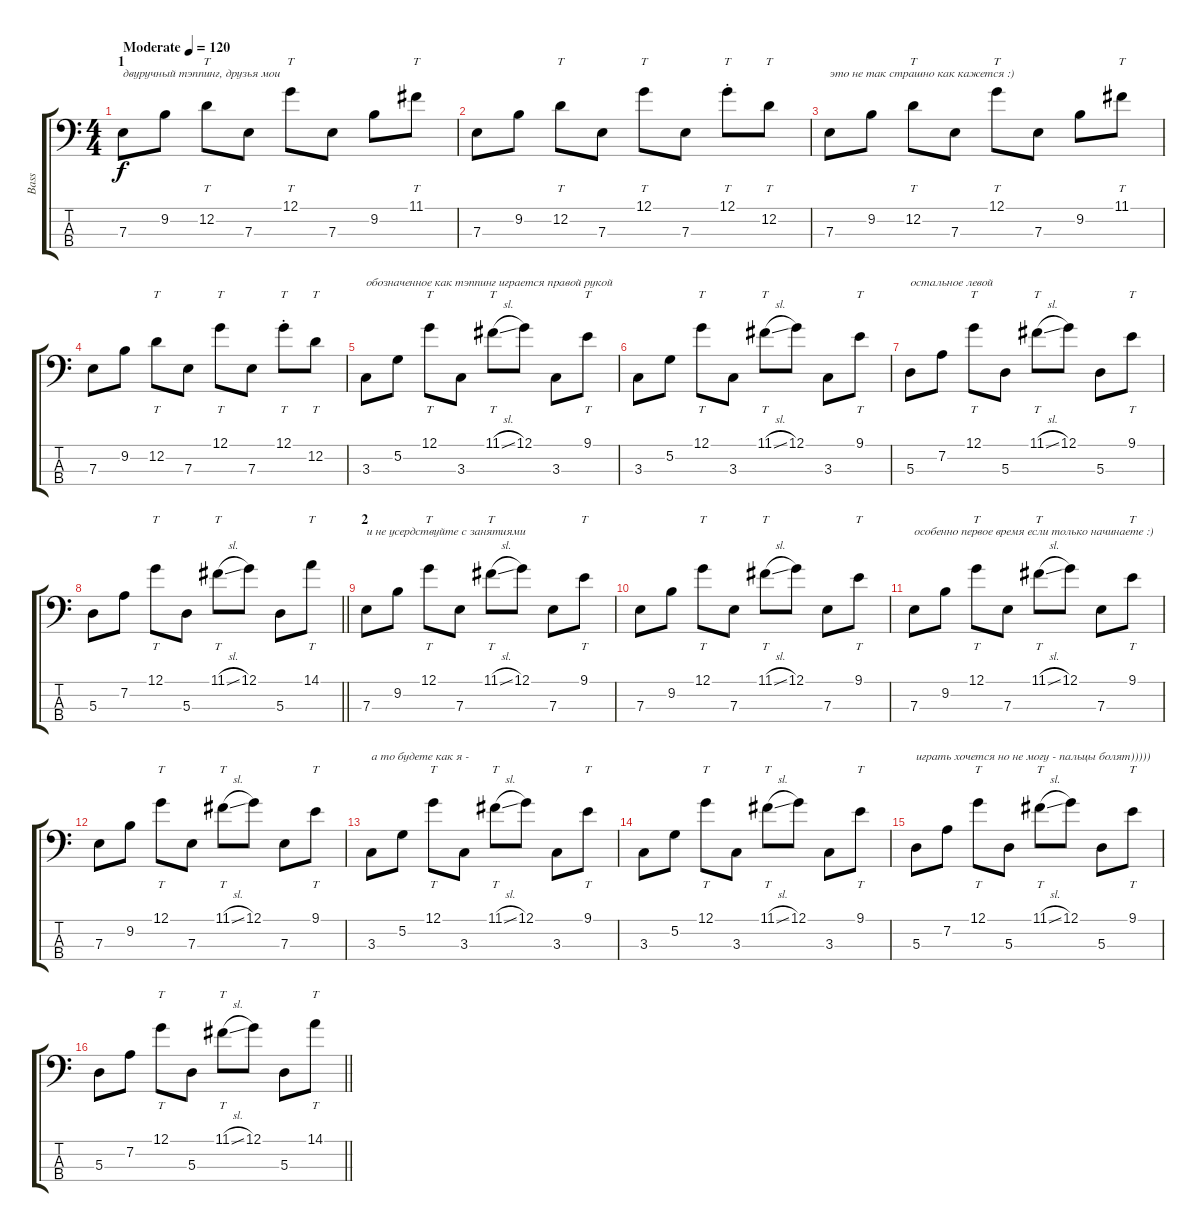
\track ("Bass" "Bass") {instrument electricbassfinger}
\staff {score tabs}
\tuning (G2 D2 A1 E1) {hide}
\ts (4 4)
\section ("" "1")
\tempo (120 "Moderate")
\clef f4
\ks c
7.3.8{txt "двуручный тэппинг, друзья мои" dy f instrument electricbassfinger} 9.2.8 12.2.8{tt} 7.3.8 12.1.8{tt} 7.3.8 9.2.8 11.1.8{tt} |
7.3.8 9.2.8 12.2.8{tt} 7.3.8 12.1.8{tt} 7.3.8 12.1{st}.8{tt} 12.2.8{tt} |
7.3.8{txt "это не так страшно как кажется :)"} 9.2.8 12.2.8{tt} 7.3.8 12.1.8{tt} 7.3.8 9.2.8 11.1.8{tt} |
7.3.8 9.2.8 12.2.8{tt} 7.3.8 12.1.8{tt} 7.3.8 12.1{st}.8{tt} 12.2.8{tt} |
3.3.8{txt "обозначенное как тэппинг играется правой рукой"} 5.2.8 12.1.8{tt} 3.3.8 11.1{sl}.8{tt} 12.1.8 3.3.8 9.1.8{tt} |
3.3.8 5.2.8 12.1.8{tt} 3.3.8 11.1{sl}.8{tt} 12.1.8 3.3.8 9.1.8{tt} |
5.3.8{txt "остальное левой"} 7.2.8 12.1.8{tt} 5.3.8 11.1{sl}.8{tt} 12.1.8 5.3.8 9.1.8{tt} |
\barLineRight lightlight
5.3.8 7.2.8 12.1.8{tt} 5.3.8 11.1{sl}.8{tt} 12.1.8 5.3.8 14.1.8{tt} |
\section ("" "2")
7.3.8{txt "и не усердствуйте с занятиями"} 9.2.8 12.1.8{tt} 7.3.8 11.1{sl}.8{tt} 12.1.8 7.3.8 9.1.8{tt} |
7.3.8 9.2.8 12.1.8{tt} 7.3.8 11.1{sl}.8{tt} 12.1.8 7.3.8 9.1.8{tt} |
7.3.8{txt "особенно первое время если только начинаете :)"} 9.2.8 12.1.8{tt} 7.3.8 11.1{sl}.8{tt} 12.1.8 7.3.8 9.1.8{tt} |
7.3.8 9.2.8 12.1.8{tt} 7.3.8 11.1{sl}.8{tt} 12.1.8 7.3.8 9.1.8{tt} |
3.3.8{txt "а то будете как я - "} 5.2.8 12.1.8{tt} 3.3.8 11.1{sl}.8{tt} 12.1.8 3.3.8 9.1.8{tt} |
3.3.8 5.2.8 12.1.8{tt} 3.3.8 11.1{sl}.8{tt} 12.1.8 3.3.8 9.1.8{tt} |
5.3.8{txt "играть хочется но не могу - пальцы болят)))))"} 7.2.8 12.1.8{tt} 5.3.8 11.1{sl}.8{tt} 12.1.8 5.3.8 9.1.8{tt} |
\barLineRight lightlight
5.3.8 7.2.8 12.1.8{tt} 5.3.8 11.1{sl}.8{tt} 12.1.8 5.3.8 14.1.8{tt}
